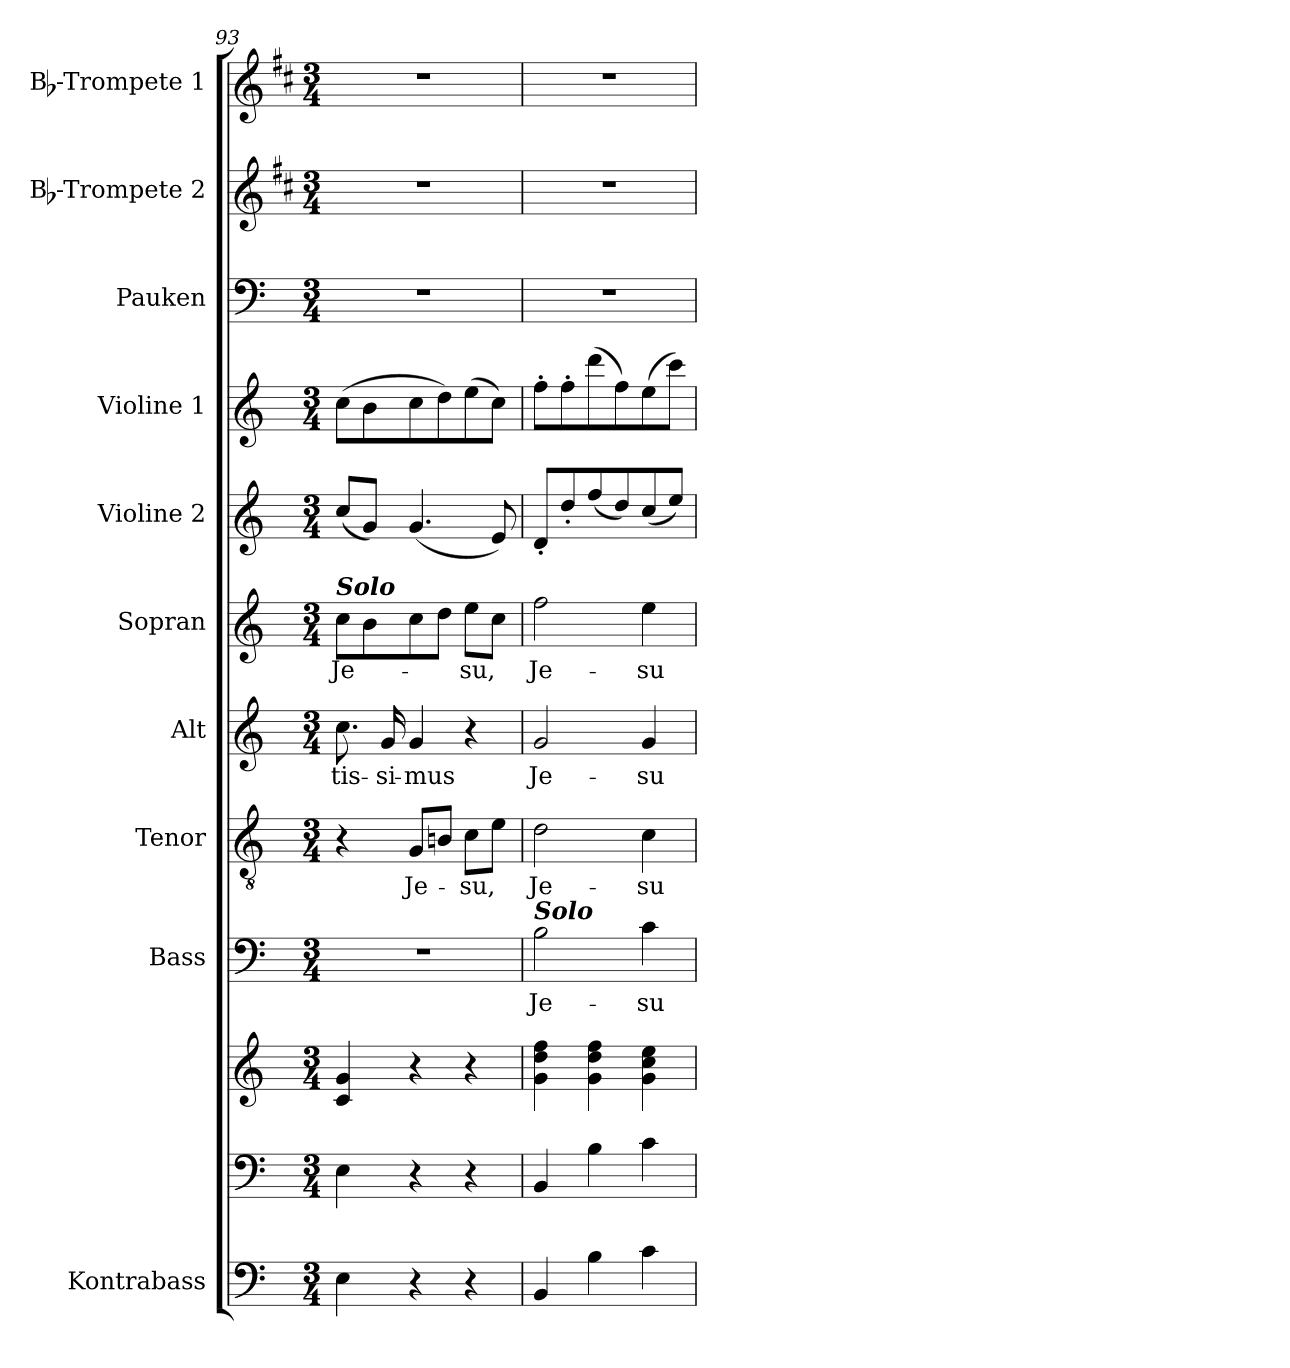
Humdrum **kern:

**kern	**kern	**kern	**kern	**text	**kern	**text	**kern	**text	**kern	**text	**kern	**kern	**kern	**kern	**kern
*part11	*part10	*part10	*part9	*part9	*part8	*part8	*part7	*part7	*part6	*part6	*part5	*part4	*part3	*part2	*part1
*staff12	*staff11	*staff10	*staff9	*staff9	*staff8	*staff8	*staff7	*staff7	*staff6	*staff6	*staff5	*staff4	*staff3	*staff2	*staff1
*I"Kontrabass	*	*	*I"Bass	*	*I"Tenor	*	*I"Alt	*	*I"Sopran	*	*I"Violine 2	*I"Violine 1	*I"Pauken	*I"Bb-Trompete 2	*I"Bb-Trompete 1
*I'Kb.	*	*	*I'B.	*	*I'T.	*	*I'A.	*	*I'S.	*	*I'Vl. 2	*I'Vl. 1	*I'Pk.	*I'Bb Trp. 2	*I'Bb Trp. 1
*clefF4	*clefF4	*clefG2	*clefF4	*	*clefGv2	*	*clefG2	*	*clefG2	*	*clefG2	*clefG2	*clefF4	*clefG2	*clefG2
*ITrd7c12	*	*	*	*	*	*	*	*	*	*	*	*	*	*ITrd1c2	*ITrd1c2
*k[]	*k[]	*k[]	*k[]	*	*k[]	*	*k[]	*	*k[]	*	*k[]	*k[]	*k[]	*k[]	*k[]
*C:	*C:	*C:	*C:	*	*C:	*	*C:	*	*C:	*	*C:	*C:	*C:	*C:	*C:
*M3/4	*M3/4	*M3/4	*M3/4	*	*M3/4	*	*M3/4	*	*M3/4	*	*M3/4	*M3/4	*M3/4	*M3/4	*M3/4
=93	=93	=93	=93	=93	=93	=93	=93	=93	=93	=93	=93	=93	=93	=93	=93
!	!	!	!	!	!	!	!	!	!LO:TX:a:Bi:t=Solo	!	!	!	!	!	!
!	!	!	!	!	!	!	!	!LO:LY:b	!	!LO:LY:b	!	!	!	!	!
4EE\	4E\	4c/ 4g/	2.r	.	4r	.	8.cc\	-tis-	8cc\L	Je-	(<8cc/L	(>8cc\L	2.r	2.r	2.r
.	.	.	.	.	.	.	.	.	8b\	.	8g/J)	8b\	.	.	.
!	!	!	!	!	!	!	!	!LO:LY:b	!	!	!	!	!	!	!
.	.	.	.	.	.	.	16g/	-si-	.	.	.	.	.	.	.
!	!	!	!	!	!	!LO:LY:b	!	!LO:LY:b	!	!	!	!	!	!	!
4r	4r	4r	.	.	8G/L	Je-	4g/	-mus	8cc\	.	(<4.g/	8cc\	.	.	.
.	.	.	.	.	8Bn/J	.	.	.	8dd\J	.	.	8dd\)	.	.	.
!	!	!	!	!	!	!LO:LY:b	!	!	!	!LO:LY:b	!	!	!	!	!
4r	4r	4r	.	.	8c\L	-su,	4r	.	8ee\L	-su,	.	(>8ee\	.	.	.
.	.	.	.	.	8e\J	.	.	.	8cc\J	.	8e/)	8cc\J)	.	.	.
=94	=94	=94	=94	=94	=94	=94	=94	=94	=94	=94	=94	=94	=94	=94	=94
!	!	!	!LO:TX:a:Bi:t=Solo	!	!	!	!	!	!	!	!	!	!	!	!
!	!	!	!	!LO:LY:b	!	!LO:LY:b	!	!LO:LY:b	!	!LO:LY:b	!	!	!	!	!
4BBB/	4BB/	4g\ 4dd\ 4ff\	2B\	Je-	2d\	Je-	2g/	Je-	2ff\	Je-	8d'</L	8ff'>\L	2.r	2.r	2.r
.	.	.	.	.	.	.	.	.	.	.	8dd'</	8ff'>\	.	.	.
4BB\	4B\	4g\ 4dd\ 4ff\	.	.	.	.	.	.	.	.	(<8ff/	(>8ddd\	.	.	.
.	.	.	.	.	.	.	.	.	.	.	8dd/)	8ff\)	.	.	.
!	!	!	!	!LO:LY:b	!	!LO:LY:b	!	!LO:LY:b	!	!LO:LY:b	!	!	!	!	!
4C\	4c\	4g\ 4cc\ 4ee\	4c\	-su	4c\	-su	4g/	-su	4ee\	-su	(<8cc/	(>8ee\	.	.	.
.	.	.	.	.	.	.	.	.	.	.	8ee/J)	8ccc\J)	.	.	.
=	=	=	=	=	=	=	=	=	=	=	=	=	=	=	=
*-	*-	*-	*-	*-	*-	*-	*-	*-	*-	*-	*-	*-	*-	*-	*-
